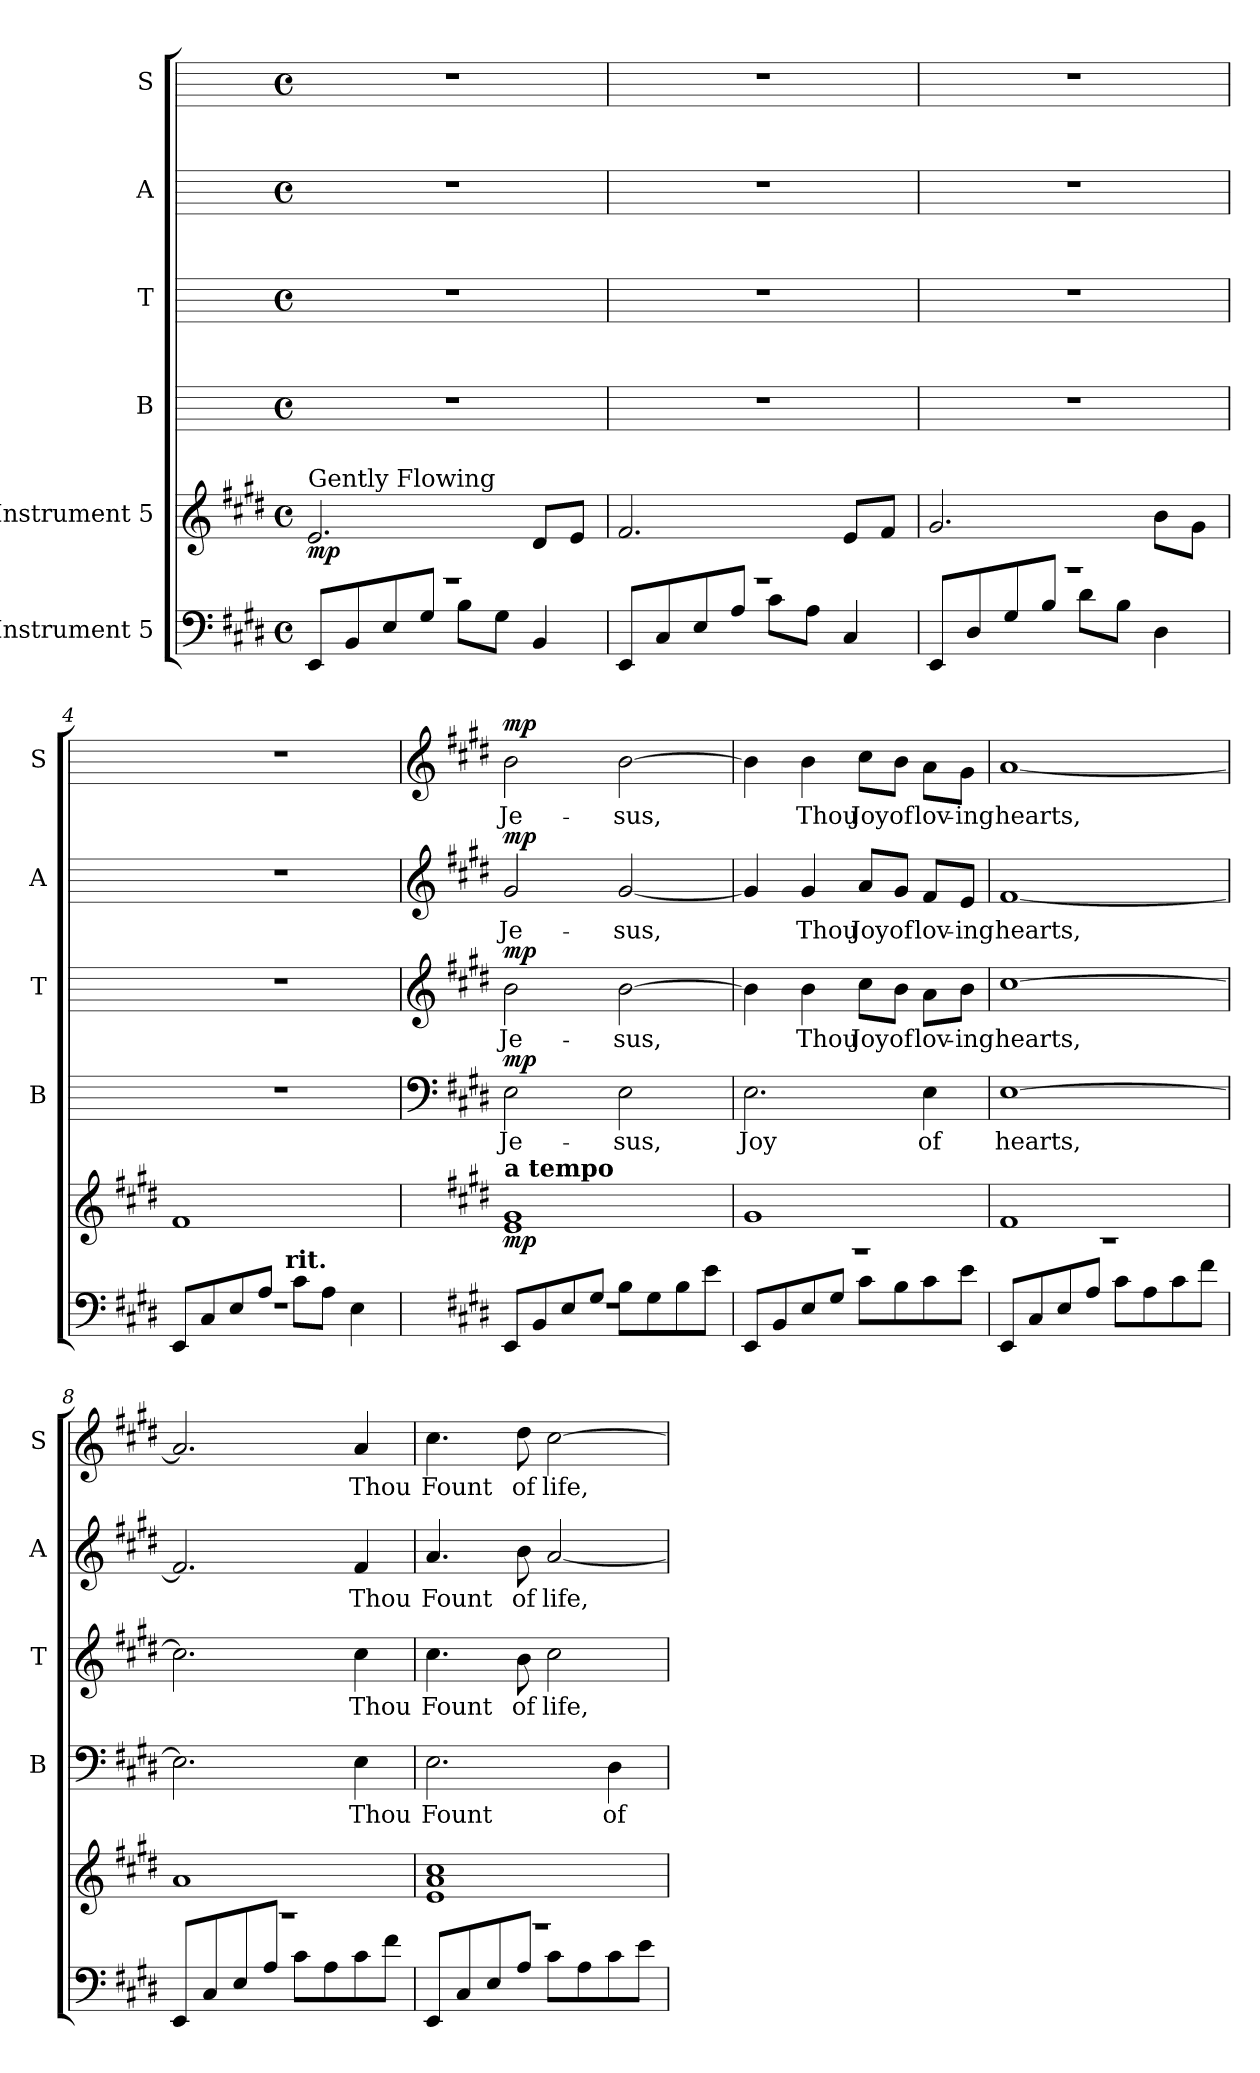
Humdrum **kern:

**kern	**kern	**dynam	**kern	**text	**dynam	**kern	**text	**dynam	**kern	**text	**dynam	**kern	**text	**dynam
*part6	*part5	*part5	*part4	*part4	*part4	*part3	*part3	*part3	*part2	*part2	*part2	*part1	*part1	*part1
*staff6	*staff5	*staff5	*staff4	*staff4	*staff4	*staff3	*staff3	*staff3	*staff2	*staff2	*staff2	*staff1	*staff1	*staff1
*I"Instrument 5	*I"Instrument 5	*	*I"B	*	*	*I"T	*	*	*I"A	*	*	*I"S	*	*
*	*	*	*I'B	*	*	*I'T	*	*	*I'A	*	*	*I'S	*	*
!!LO:PB:g=z
*stria5	*stria5	*	*stria5	*	*	*stria5	*	*	*stria5	*	*	*stria5	*	*
*clefF4	*clefG2	*	*	*	*	*	*	*	*	*	*	*	*	*
*k[f#c#g#d#]	*k[f#c#g#d#]	*	*k[]	*	*	*k[]	*	*	*k[]	*	*	*k[]	*	*
*E:	*E:	*	*C:	*	*	*C:	*	*	*C:	*	*	*C:	*	*
*M4/4	*M4/4	*	*M4/4	*	*	*M4/4	*	*	*M4/4	*	*	*M4/4	*	*
*met(c)	*met(c)	*	*met(c)	*	*	*met(c)	*	*	*met(c)	*	*	*met(c)	*	*
*MM96	*MM96	*	*MM96	*	*	*MM96	*	*	*MM96	*	*	*MM96	*	*
=1	=1	=1	=1	=1	=1	=1	=1	=1	=1	=1	=1	=1	=1	=1
*^	*	*	*	*	*	*	*	*	*	*	*	*	*	*
!	!	!LO:TX:a:t=Gently Flowing	!	!	!	!	!	!	!	!	!	!	!	!	!
!	!	!	!LO:DY:b	!	!	!	!	!	!	!	!	!	!	!	!
1r	8EE/L	2.e/	mp	1r	.	.	1r	.	.	1r	.	.	1r	.	.
.	8BB/	.	.	.	.	.	.	.	.	.	.	.	.	.	.
.	8E/	.	.	.	.	.	.	.	.	.	.	.	.	.	.
.	8G#/J	.	.	.	.	.	.	.	.	.	.	.	.	.	.
.	8B\L	.	.	.	.	.	.	.	.	.	.	.	.	.	.
.	8G#\J	.	.	.	.	.	.	.	.	.	.	.	.	.	.
.	4BB/	8d#/L	.	.	.	.	.	.	.	.	.	.	.	.	.
.	.	8e/J	.	.	.	.	.	.	.	.	.	.	.	.	.
=2	=2	=2	=2	=2	=2	=2	=2	=2	=2	=2	=2	=2	=2	=2	=2
1r	8EE/L	2.f#/	.	1r	.	.	1r	.	.	1r	.	.	1r	.	.
.	8C#/	.	.	.	.	.	.	.	.	.	.	.	.	.	.
.	8E/	.	.	.	.	.	.	.	.	.	.	.	.	.	.
.	8A/J	.	.	.	.	.	.	.	.	.	.	.	.	.	.
.	8c#\L	.	.	.	.	.	.	.	.	.	.	.	.	.	.
.	8A\J	.	.	.	.	.	.	.	.	.	.	.	.	.	.
.	4C#/	8e/L	.	.	.	.	.	.	.	.	.	.	.	.	.
.	.	8f#/J	.	.	.	.	.	.	.	.	.	.	.	.	.
=3	=3	=3	=3	=3	=3	=3	=3	=3	=3	=3	=3	=3	=3	=3	=3
1r	8EE/L	2.g#/	.	1r	.	.	1r	.	.	1r	.	.	1r	.	.
.	8D#/	.	.	.	.	.	.	.	.	.	.	.	.	.	.
.	8G#/	.	.	.	.	.	.	.	.	.	.	.	.	.	.
.	8B/J	.	.	.	.	.	.	.	.	.	.	.	.	.	.
.	8d#\L	.	.	.	.	.	.	.	.	.	.	.	.	.	.
.	8B\J	.	.	.	.	.	.	.	.	.	.	.	.	.	.
.	4D#\	8b\L	.	.	.	.	.	.	.	.	.	.	.	.	.
.	.	8g#\J	.	.	.	.	.	.	.	.	.	.	.	.	.
=4	=4	=4	=4	=4	=4	=4	=4	=4	=4	=4	=4	=4	=4	=4	=4
*	*^	*	*	*	*	*	*	*	*	*	*	*	*	*	*
1r	8EE/L	4ryy	1f#	.	1r	.	.	1r	.	.	1r	.	.	1r	.	.
.	8C#/	.	.	.	.	.	.	.	.	.	.	.	.	.	.	.
.	8E/	8...ryy	.	.	.	.	.	.	.	.	.	.	.	.	.	.
.	8A/J	.	.	.	.	.	.	.	.	.	.	.	.	.	.	.
!	!	!LO:TX:a:B:t=rit.	!	!	!	!	!	!	!	!	!	!	!	!	!	!
.	.	2ryy	.	.	.	.	.	.	.	.	.	.	.	.	.	.
.	8c#\L	.	.	.	.	.	.	.	.	.	.	.	.	.	.	.
.	8A\J	.	.	.	.	.	.	.	.	.	.	.	.	.	.	.
.	4E\	.	.	.	.	.	.	.	.	.	.	.	.	.	.	.
.	.	64ryy	.	.	.	.	.	.	.	.	.	.	.	.	.	.
*v	*v	*v	*	*	*	*	*	*	*	*	*	*	*	*	*	*
!!LO:LB:g=z
=5	=5	=5	=5	=5	=5	=5	=5	=5	=5	=5	=5	=5	=5	=5
*	*	*	*clefF4	*	*	*clefG2	*	*	*clefG2	*	*	*clefG2	*	*
*	*	*	*k[f#c#g#d#]	*	*	*k[f#c#g#d#]	*	*	*k[f#c#g#d#]	*	*	*k[f#c#g#d#]	*	*
*	*	*	*E:	*	*	*E:	*	*	*E:	*	*	*E:	*	*
*^	*	*	*	*	*	*	*	*	*	*	*	*	*	*
*	*^	*	*	*	*	*	*	*	*	*	*	*	*	*	*
!	!	!	!LO:TX:a:B:t=a tempo	!	!	!	!	!	!	!	!	!	!	!	!	!
!	!	!	!	!LO:DY:b	!	!LO:LY:b:cj	!LO:DY:a	!	!LO:LY:b:cj	!LO:DY:a	!	!LO:LY:b:rj	!LO:DY:a	!	!LO:LY:b:cj	!LO:DY:a
*	*v	*v	*	*	*	*	*	*	*	*	*	*	*	*	*	*
1r	8EE/L	1e 1g#	mp	2E\	Je-	mp	2b\	Je-	mp	2g#/	Je-	mp	2b\	Je-	mp
.	8BB/	.	.	.	.	.	.	.	.	.	.	.	.	.	.
.	8E/	.	.	.	.	.	.	.	.	.	.	.	.	.	.
.	8G#/J	.	.	.	.	.	.	.	.	.	.	.	.	.	.
!	!	!	!	!	!LO:LY:b:cj	!	!	!LO:LY:b:cj	!	!	!LO:LY:b:rj	!	!	!LO:LY:b:cj	!
.	8B\L	.	.	2E\	-sus,	.	[>2b\	-sus,	.	[<2g#/	-sus,	.	[>2b\	-sus,	.
.	8G#\	.	.	.	.	.	.	.	.	.	.	.	.	.	.
.	8B\	.	.	.	.	.	.	.	.	.	.	.	.	.	.
.	8e\J	.	.	.	.	.	.	.	.	.	.	.	.	.	.
=6	=6	=6	=6	=6	=6	=6	=6	=6	=6	=6	=6	=6	=6	=6	=6
!	!	!	!	!	!LO:LY:b:cj	!	!	!LO:LY:b:cj	!	!	!LO:LY:b:rj	!	!	!LO:LY:b:cj	!
1r	8EE/L	1g#	.	2.E\	Joy	.	4b\]	.	.	4g#/]	.	.	4b\]	.	.
.	8BB/	.	.	.	.	.	.	.	.	.	.	.	.	.	.
!	!	!	!	!	!	!	!	!LO:LY:b:cj	!	!	!LO:LY:b:rj	!	!	!LO:LY:b:cj	!
.	8E/	.	.	.	.	.	4b\	Thou	.	4g#/	Thou	.	4b\	Thou	.
.	8G#/J	.	.	.	.	.	.	.	.	.	.	.	.	.	.
!	!	!	!	!	!	!	!	!LO:LY:b:cj	!	!	!LO:LY:b:rj	!	!	!LO:LY:b:cj	!
.	8c#\L	.	.	.	.	.	8cc#\L	Joy	.	8a/L	Joy	.	8cc#\L	Joy	.
!	!	!	!	!	!	!	!	!LO:LY:b:cj	!	!	!LO:LY:b:rj	!	!	!LO:LY:b:cj	!
.	8B\	.	.	.	.	.	8b\J	of	.	8g#/J	of	.	8b\J	of	.
!	!	!	!	!	!LO:LY:b:cj	!	!	!LO:LY:b:cj	!	!	!LO:LY:b:rj	!	!	!LO:LY:b:cj	!
.	8c#\	.	.	4E\	of	.	8a\L	lov-	.	8f#/L	lov-	.	8a\L	lov-	.
!	!	!	!	!	!	!	!	!LO:LY:b:cj	!	!	!LO:LY:b:rj	!	!	!LO:LY:b:cj	!
.	8e\J	.	.	.	.	.	8b\J	-ing	.	8e/J	-ing	.	8g#\J	-ing	.
=7	=7	=7	=7	=7	=7	=7	=7	=7	=7	=7	=7	=7	=7	=7	=7
!	!	!	!	!	!LO:LY:b:cj	!	!	!LO:LY:b:cj	!	!	!LO:LY:b:rj	!	!	!LO:LY:b:cj	!
1r	8EE/L	1f#	.	[>1E	hearts,	.	[>1cc#	hearts,	.	[>1f#	hearts,	.	[>1a	hearts,	.
.	8C#/	.	.	.	.	.	.	.	.	.	.	.	.	.	.
.	8E/	.	.	.	.	.	.	.	.	.	.	.	.	.	.
.	8A/J	.	.	.	.	.	.	.	.	.	.	.	.	.	.
.	8c#\L	.	.	.	.	.	.	.	.	.	.	.	.	.	.
.	8A\	.	.	.	.	.	.	.	.	.	.	.	.	.	.
.	8c#\	.	.	.	.	.	.	.	.	.	.	.	.	.	.
.	8f#\J	.	.	.	.	.	.	.	.	.	.	.	.	.	.
=8	=8	=8	=8	=8	=8	=8	=8	=8	=8	=8	=8	=8	=8	=8	=8
!	!	!	!	!	!LO:LY:b:cj	!	!	!LO:LY:b:cj	!	!	!LO:LY:b:rj	!	!	!LO:LY:b:cj	!
1r	8EE/L	1a	.	2.E\]	.	.	2.cc#\]	.	.	2.f#/]	.	.	2.a/]	.	.
.	8C#/	.	.	.	.	.	.	.	.	.	.	.	.	.	.
.	8E/	.	.	.	.	.	.	.	.	.	.	.	.	.	.
.	8A/J	.	.	.	.	.	.	.	.	.	.	.	.	.	.
.	8c#\L	.	.	.	.	.	.	.	.	.	.	.	.	.	.
.	8A\	.	.	.	.	.	.	.	.	.	.	.	.	.	.
!	!	!	!	!	!LO:LY:b:cj	!	!	!LO:LY:b:cj	!	!	!LO:LY:b:rj	!	!	!LO:LY:b:cj	!
.	8c#\	.	.	4E\	Thou	.	4cc#\	Thou	.	4f#/	Thou	.	4a/	Thou	.
.	8f#\J	.	.	.	.	.	.	.	.	.	.	.	.	.	.
!!LO:PB:g=z
=9	=9	=9	=9	=9	=9	=9	=9	=9	=9	=9	=9	=9	=9	=9	=9
!	!	!	!	!	!LO:LY:b:cj	!	!	!LO:LY:b:cj	!	!	!LO:LY:b:rj	!	!	!LO:LY:b:cj	!
1r	8EE/L	1a 1e 1cc#	.	2.E\	Fount	.	4.cc#\	Fount	.	4.a/	Fount	.	4.cc#\	Fount	.
.	8C#/	.	.	.	.	.	.	.	.	.	.	.	.	.	.
.	8E/	.	.	.	.	.	.	.	.	.	.	.	.	.	.
!	!	!	!	!	!	!	!	!LO:LY:b:cj	!	!	!LO:LY:b:rj	!	!	!LO:LY:b:cj	!
.	8A/J	.	.	.	.	.	8b\	of	.	8b\	of	.	8dd#\	of	.
!	!	!	!	!	!	!	!	!LO:LY:b:cj	!	!	!LO:LY:b:rj	!	!	!LO:LY:b:cj	!
.	8c#\L	.	.	.	.	.	2cc#\	life,	.	[<2a/	life,	.	[>2cc#\	life,	.
.	8A\	.	.	.	.	.	.	.	.	.	.	.	.	.	.
!	!	!	!	!	!LO:LY:b:cj	!	!	!	!	!	!	!	!	!	!
.	8c#\	.	.	4D#\	of	.	.	.	.	.	.	.	.	.	.
.	8e\J	.	.	.	.	.	.	.	.	.	.	.	.	.	.
*v	*v	*	*	*	*	*	*	*	*	*	*	*	*	*	*
=	=	=	=	=	=	=	=	=	=	=	=	=	=	=
*-	*-	*-	*-	*-	*-	*-	*-	*-	*-	*-	*-	*-	*-	*-
